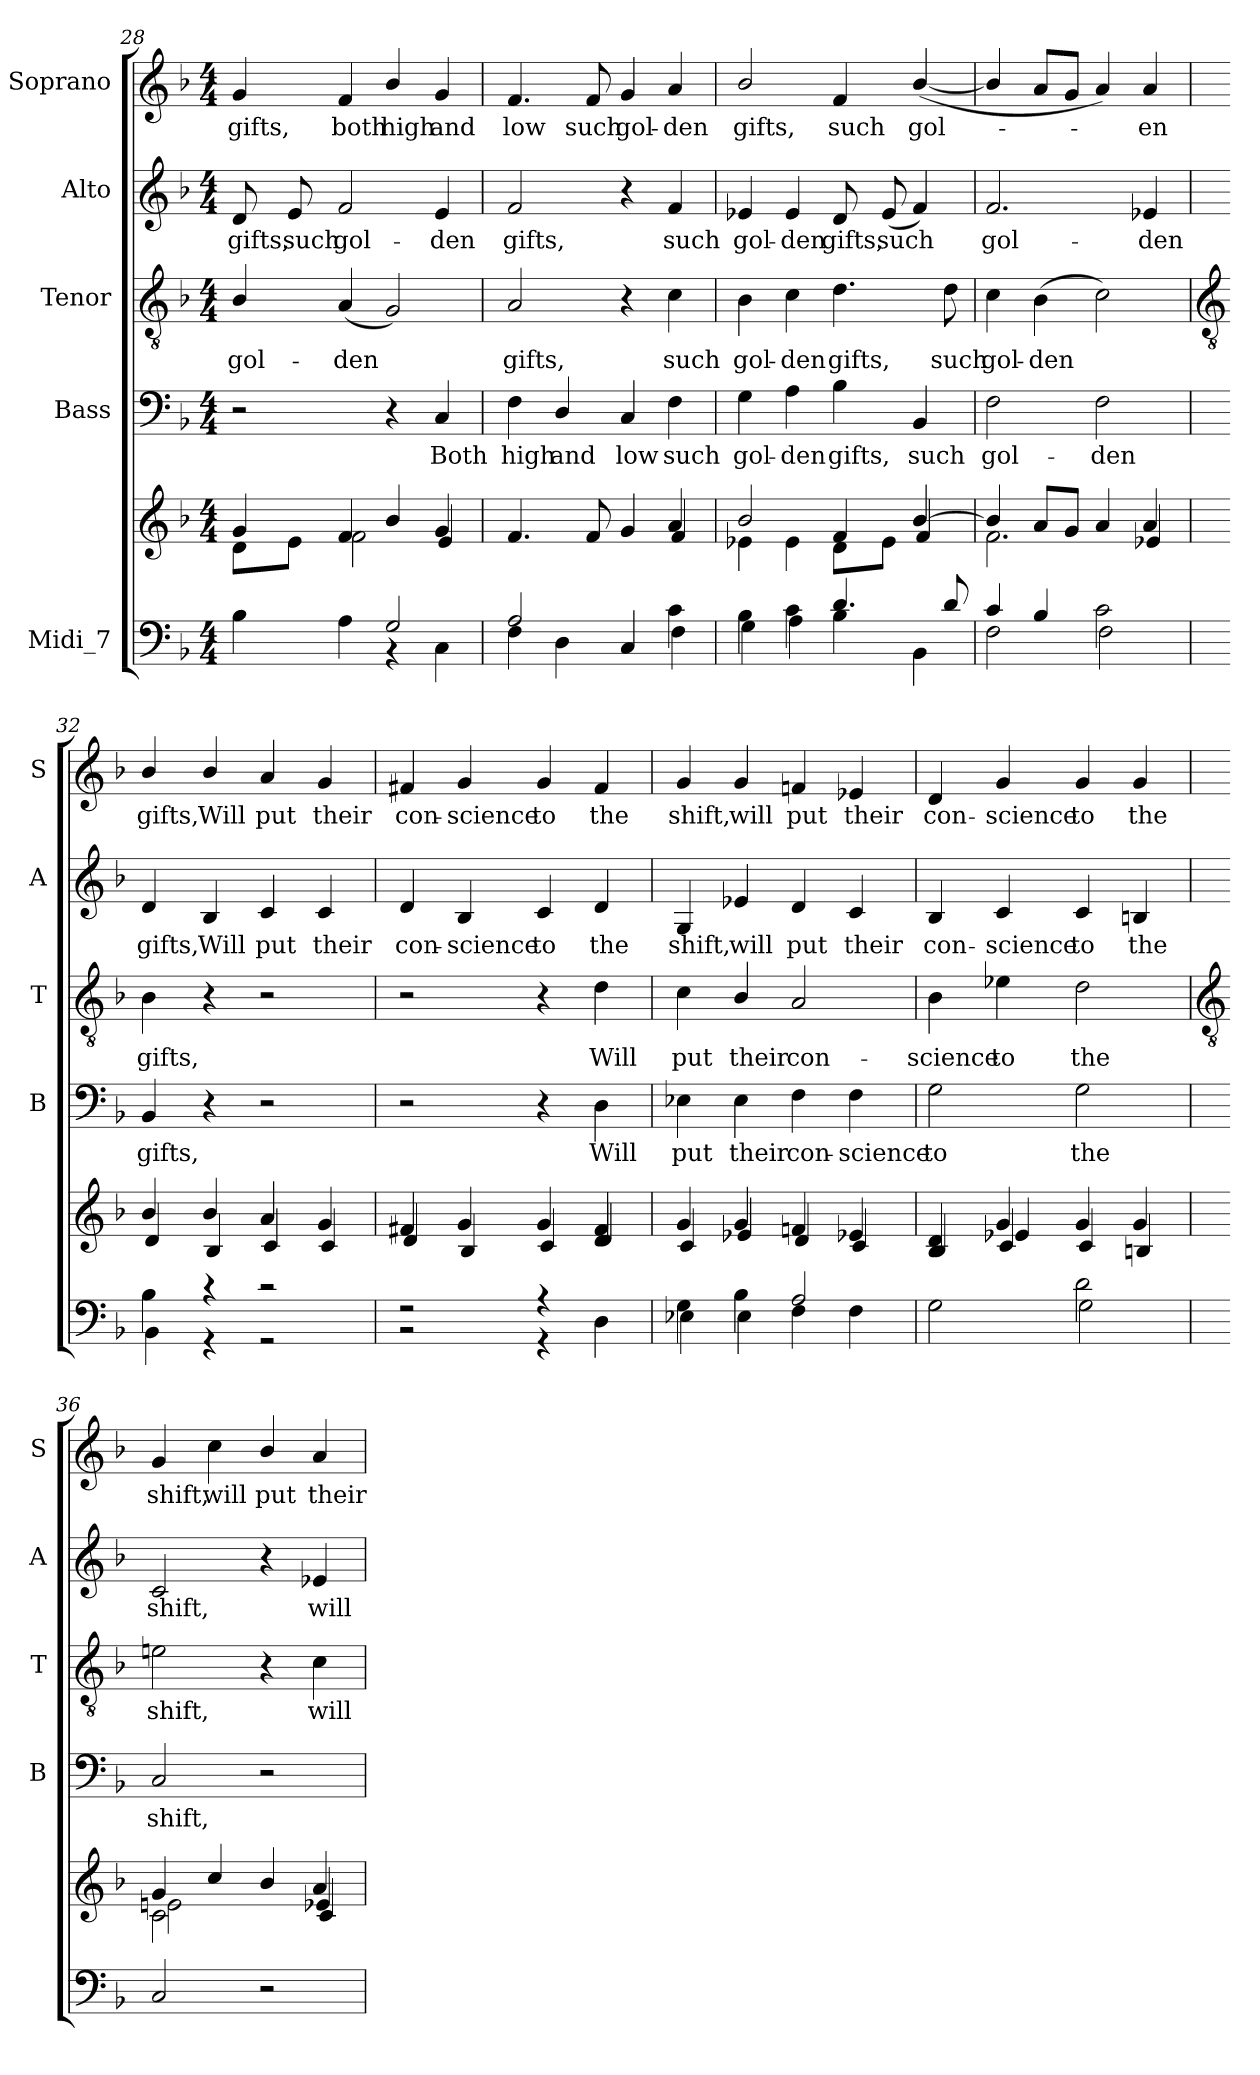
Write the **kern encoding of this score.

**kern	**kern	**kern	**text	**kern	**text	**kern	**text	**kern	**text
*part5	*part5	*part4	*part4	*part3	*part3	*part2	*part2	*part1	*part1
*staff6	*staff5	*staff4	*staff4	*staff3	*staff3	*staff2	*staff2	*staff1	*staff1
*I"Midi_7	*	*I"Bass	*	*I"Tenor	*	*I"Alto	*	*I"Soprano	*
*	*	*I'B	*	*I'T	*	*I'A	*	*I'S	*
!!LO:LB:g=z
*clefF4	*clefG2	*clefF4	*	*clefGv2	*	*clefG2	*	*clefG2	*
*k[b-]	*k[b-]	*k[b-]	*	*k[b-]	*	*k[b-]	*	*k[b-]	*
*F:	*F:	*F:	*	*F:	*	*F:	*	*F:	*
*M4/4	*M4/4	*M4/4	*	*M4/4	*	*M4/4	*	*M4/4	*
=28	=28	=28	=28	=28	=28	=28	=28	=28	=28
*^	*^	*	*	*	*	*	*	*	*
!	!	!	!	!	!	!	!LO:LY:b	!	!LO:LY:b	!	!LO:LY:b
4B-\	2ryy	4g/	8d\L	2r	.	4B-/	gol-	8d	gifts,	4g	gifts,
!	!	!	!	!	!	!	!	!	!LO:LY:b	!	!
.	.	.	8e\J	.	.	.	.	8e	such	.	.
!	!	!	!	!	!	!	!LO:LY:b	!	!LO:LY:b	!	!LO:LY:b
4A\	.	4f/	2f\	.	.	(<4A/	-den	2f	gol-	4f	both
!	!	!	!	!	!	!	!	!	!	!	!LO:LY:b
2G/	4r	4b-/	.	4r	.	2G)	.	.	.	4b-/	high
!	!	!	!	!	!LO:LY:b	!	!	!	!LO:LY:b	!	!LO:LY:b
.	4C\	4g/	4e/	4C	Both	.	.	4e	-den	4g	and
=29	=29	=29	=29	=29	=29	=29	=29	=29	=29	=29	=29
!	!	!	!	!	!LO:LY:b	!	!LO:LY:b	!	!LO:LY:b	!	!LO:LY:b
2A/	4F\	4.f/	2f\yy	4F	high	2A	gifts,	2f	gifts,	4.f	low
!	!	!	!	!	!LO:LY:b	!	!	!	!	!	!
.	4D\	.	.	4D/	and	.	.	.	.	.	.
!	!	!	!	!	!	!	!	!	!	!	!LO:LY:b
.	.	8f/	.	.	.	.	.	.	.	8f	such
!	!	!	!	!	!LO:LY:b	!	!	!	!	!	!LO:LY:b
4ryy	4C/	4g/	4ryy	4C	low	4r	.	4r	.	4g	gol-
!	!	!	!	!	!LO:LY:b	!	!LO:LY:b	!	!LO:LY:b	!	!LO:LY:b
4c\	4F\	4a/	4f/	4F	such	4c	such	4f	such	4a	-den
=30	=30	=30	=30	=30	=30	=30	=30	=30	=30	=30	=30
!	!	!	!	!	!LO:LY:b	!	!LO:LY:b	!	!LO:LY:b	!	!LO:LY:b
4B-\	4G\	2b-/	4e-X\	4G	gol-	4B-	gol-	4e-X	gol-	2b-/	gifts,
!	!	!	!	!	!LO:LY:b	!	!LO:LY:b	!	!LO:LY:b	!	!
4c\	4A\	.	4e-\	4A	-den	4c	-den	4e-	-den	.	.
!	!	!	!	!	!LO:LY:b	!	!LO:LY:b	!	!LO:LY:b	!	!LO:LY:b
4.d/	4B-\	4f/	8d\L	4B-	gifts,	4.d	gifts,	8d	gifts,	4f	such
!	!	!	!	!	!	!	!	!	!LO:LY:b	!	!
.	.	.	8e-\J	.	.	.	.	(<8e-L	such	.	.
!	!	!	!	!	!LO:LY:b	!	!	!	!	!	!LO:LY:b
.	4BB-\	[4b-/	4f/	4BB-	such	.	.	4f)	.	(<[4b-/	gol-
!	!	!	!	!	!	!	!LO:LY:b	!	!	!	!
8d/	.	.	.	.	.	8d	such	.	.	.	.
=31	=31	=31	=31	=31	=31	=31	=31	=31	=31	=31	=31
!	!	!	!	!	!LO:LY:b	!	!LO:LY:b	!	!LO:LY:b	!	!
4c/	2F\	4b-/]	2.f\	2F	gol-	4c	gol-	2.f	gol-	4b-/]	.
!	!	!	!	!	!	!	!LO:LY:b	!	!	!	!
4B-/	.	8a/L	.	.	.	(>4B-	-den	.	.	8a/L	.
.	.	8g\J	.	.	.	.	.	.	.	8g\J	.
!	!	!	!	!	!LO:LY:b	!	!	!	!	!	!
2c\	2F\	4a/	.	2F	-den	2c)	.	.	.	4a)	.
!	!	!	!	!	!	!	!	!	!LO:LY:b	!	!LO:LY:b
.	.	4a/	4e-X/	.	.	.	.	4e-X	-den	4a	en
!!LO:LB:g=z
=32	=32	=32	=32	=32	=32	=32	=32	=32	=32	=32	=32
*	*	*	*	*	*	*clefGv2	*	*	*	*	*
!	!	!	!	!	!LO:LY:b	!	!LO:LY:b	!	!LO:LY:b	!	!LO:LY:b
4B-\	4BB-\	4b-/	4d/	4BB-	gifts,	4B-	gifts,	4d	gifts,	4b-/	gifts,
!	!	!	!	!	!	!	!	!	!LO:LY:b	!	!LO:LY:b
4r	4r	4b-/	4B-/	4r	.	4r	.	4B-	Will	4b-/	Will
!	!	!	!	!	!	!	!	!	!LO:LY:b	!	!LO:LY:b
2r	2r	4a/	4c/	2r	.	2r	.	4c	put	4a	put
!	!	!	!	!	!	!	!	!	!LO:LY:b	!	!LO:LY:b
.	.	4g/	4c/	.	.	.	.	4c	their	4g	their
=33	=33	=33	=33	=33	=33	=33	=33	=33	=33	=33	=33
*	*	*	*^	*	*	*	*	*	*	*	*
!	!	!	!	!	!	!	!	!	!	!LO:LY:b	!	!LO:LY:b
2r	2r	4f#X/	4d/	2.ryy	2r	.	2r	.	4d	con-	4f#X	con-
!	!	!	!	!	!	!	!	!	!	!LO:LY:b	!	!LO:LY:b
.	.	4g/	4B-/	.	.	.	.	.	4B-	-science	4g	-science
!	!	!	!	!	!	!	!	!	!	!LO:LY:b	!	!LO:LY:b
4r	4r	4g/	4c/	.	4r	.	4r	.	4c	to	4g	to
!	!	!	!	!	!	!LO:LY:b	!	!LO:LY:b	!	!LO:LY:b	!	!LO:LY:b
4ryy	4D\	4f#/	4d/	4d/	4D	Will	4d	Will	4d	the	4f#	the
=34	=34	=34	=34	=34	=34	=34	=34	=34	=34	=34	=34	=34
*	*^	*	*	*	*	*	*	*	*	*	*	*
!	!	!	!	!	!	!	!LO:LY:b	!	!LO:LY:b	!	!LO:LY:b	!	!LO:LY:b
4G\	4ryy	4E-X\	4g/	4ryy	4c/	4E-X	put	4c	put	4G	shift,	4g	shift,
!	!	!	!	!	!	!	!LO:LY:b	!	!LO:LY:b	!	!LO:LY:b	!	!LO:LY:b
2.ryy	4B-\	4E-\	4g/	4e-X/	2.ryy	4E-	their	4B-/	their	4e-X	will	4g	will
!	!	!	!	!	!	!	!LO:LY:b	!	!LO:LY:b	!	!LO:LY:b	!	!LO:LY:b
.	2A/	4F\	4fn/	4d/	.	4F	con-	2A	con-	4d	put	4fn	put
!	!	!	!	!	!	!	!LO:LY:b	!	!	!	!LO:LY:b	!	!LO:LY:b
.	.	4F\	4e-X/	4c/	.	4F	-science	.	.	4c	their	4e-X	their
=35	=35	=35	=35	=35	=35	=35	=35	=35	=35	=35	=35	=35	=35
!	!	!	!	!	!	!	!LO:LY:b	!	!LO:LY:b	!	!LO:LY:b	!	!LO:LY:b
*	*v	*v	*	*	*	*	*	*	*	*	*	*	*
2ryy	2G\	4d/	4B-/	4B-/	2G	to	4B-	-science	4B-	con-	4d	con-
!	!	!	!	!	!	!	!	!LO:LY:b	!	!LO:LY:b	!	!LO:LY:b
.	.	4g/	4c/	4e-X/	.	.	4e-X	to	4c	-science	4g	-science
!	!	!	!	!	!	!LO:LY:b	!	!LO:LY:b	!	!LO:LY:b	!	!LO:LY:b
2d\	2G\	4g/	4c/	2ryy	2G	the	2d	the	4c	to	4g	to
!	!	!	!	!	!	!	!	!	!	!LO:LY:b	!	!LO:LY:b
.	.	4g/	4Bn/	.	.	.	.	.	4Bn	the	4g	the
!!LO:LB:g=z
=36	=36	=36	=36	=36	=36	=36	=36	=36	=36	=36	=36	=36
*	*	*	*	*	*	*	*clefGv2	*	*	*	*	*
!	!	!	!	!	!	!LO:LY:b	!	!LO:LY:b	!	!LO:LY:b	!	!LO:LY:b
2ryy	2C/	4g/	2c\	2en\	2C	shift,	2en	shift,	2c	shift,	4g	shift,
!	!	!	!	!	!	!	!	!	!	!	!	!LO:LY:b
.	.	4cc/	.	.	.	.	.	.	.	.	4cc	will
!	!	!	!	!	!	!	!	!	!	!	!	!LO:LY:b
4ryy	2r	4b-/	4ryy	4ryy	2r	.	4r	.	4r	.	4b-/	put
!	!	!	!	!	!	!	!	!LO:LY:b	!	!LO:LY:b	!	!LO:LY:b
4ryy	.	4a/	4e-X/	4c/	.	.	4c	will	4e-X	will	4a	their
*v	*v	*	*	*	*	*	*	*	*	*	*	*
*	*v	*v	*v	*	*	*	*	*	*	*	*
=	=	=	=	=	=	=	=	=	=
*-	*-	*-	*-	*-	*-	*-	*-	*-	*-
